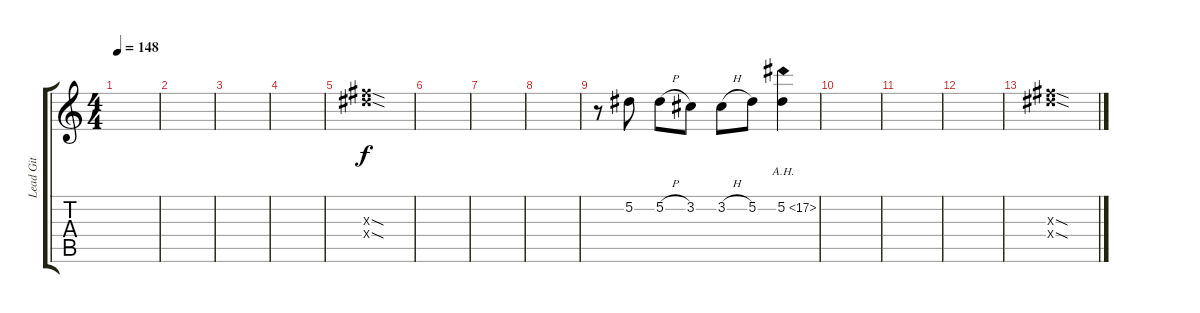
\track ("Lead Git" "Lead Git") {instrument distortionguitar}
\staff {score tabs}
\tuning (Eb4 Bb3 Gb3 Db3 Ab2 Eb2) {hide}
\ts (4 4)
\tempo 148
\clef g2
\ks c
|
|
|
|
(12.3{sod x} 14.4{sod x}).1 |
|
|
|
r.8 5.2.8 5.2{h}.8 3.2.8 3.2{h}.8 5.2.8 5.2{ah 12}.4 |
|
|
|
(12.3{sod x} 14.4{sod x}).1
